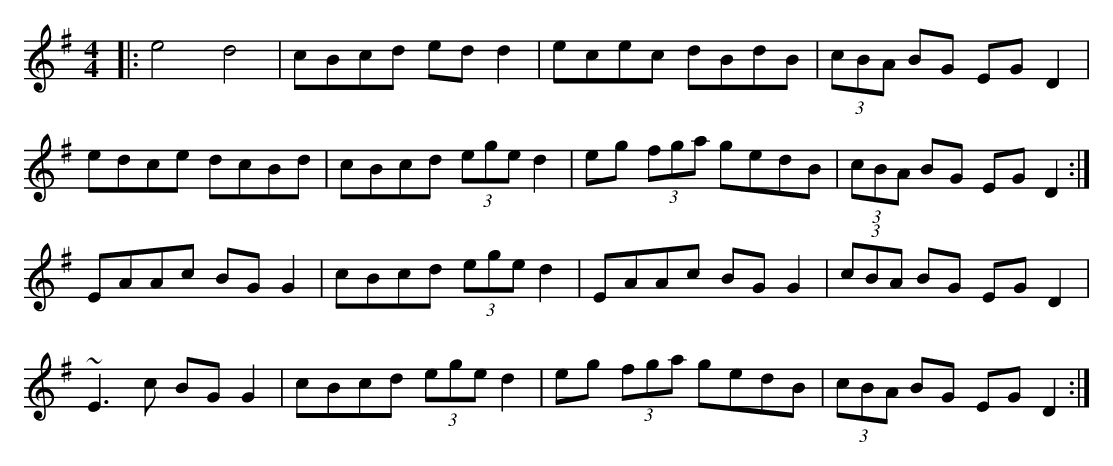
X:1
M:4/4
K:Emin
|:e4 d4|cBcd edd2|ecec dBdB|(3cBA BG EGD2|
edce dcBd|cBcd (3ege d2|eg (3fga gedB|(3cBA BG EGD2:|
EAAc BGG2|cBcd (3ege d2|EAAc BGG2|(3cBA BG EGD2|
~E3c BGG2|cBcd (3ege d2|eg (3fga gedB|(3cBA BG EGD2:|
